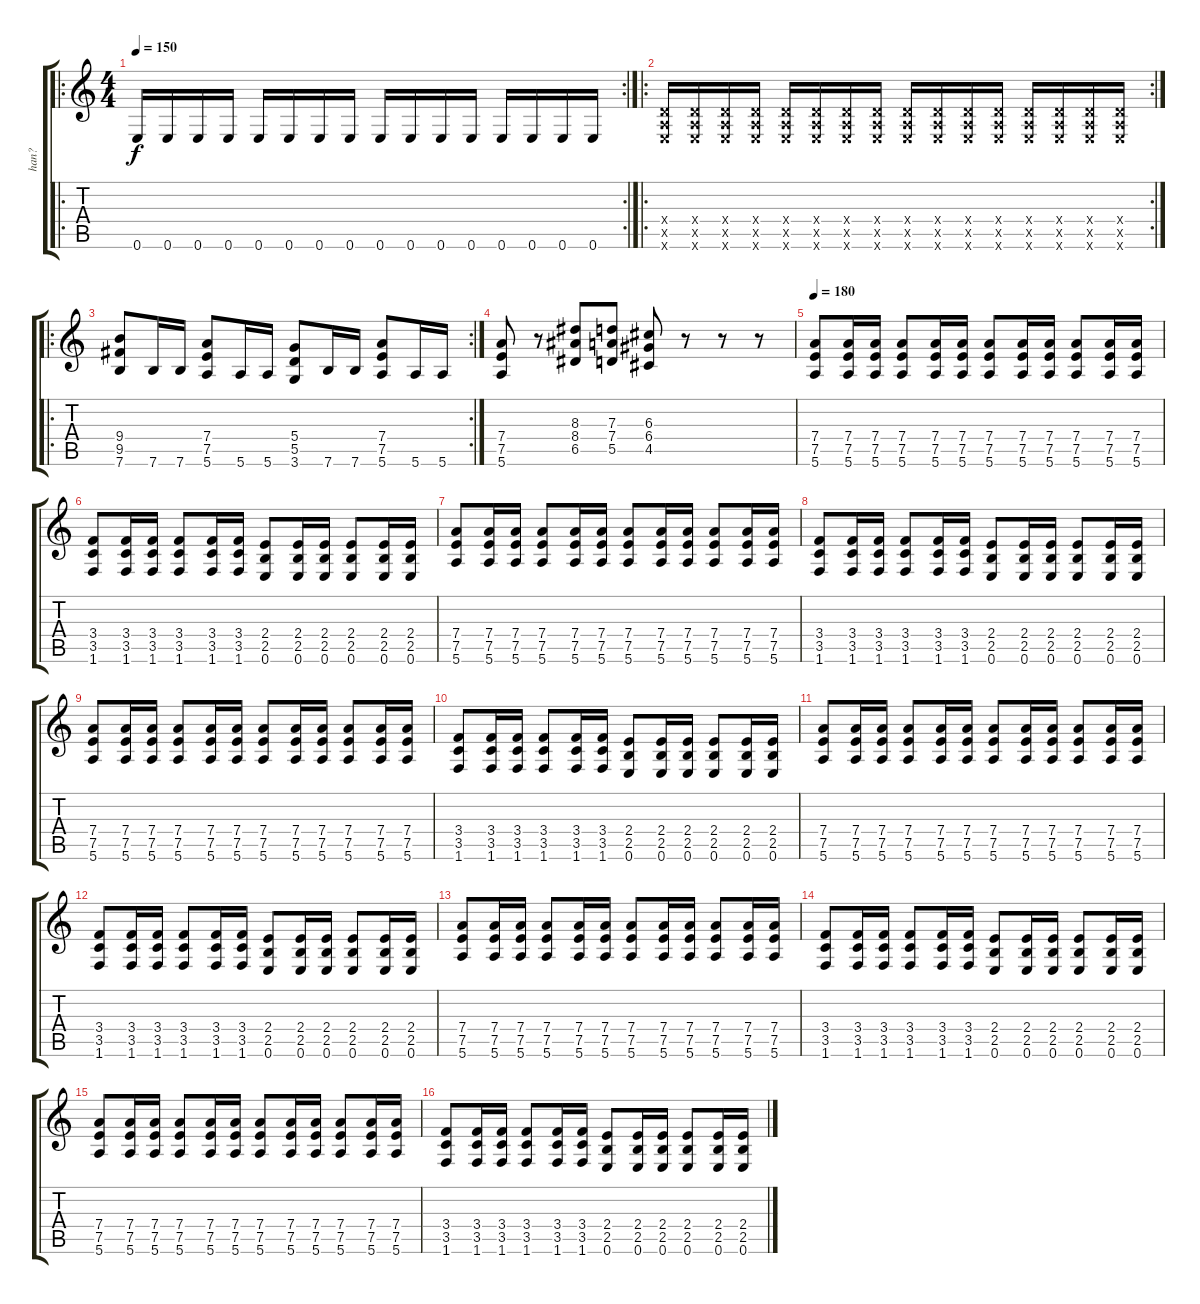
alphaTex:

\track ("han?" "han?") {instrument distortionguitar}
\staff {score tabs}
\tuning (E4 B3 G3 D3 A2 E2) {hide}
\ro
\rc 2
\ts (4 4)
\tempo 150
\clef g2
\ks c
0.6.16{dy f} 0.6.16 0.6.16 0.6.16 0.6.16 0.6.16 0.6.16 0.6.16 0.6.16 0.6.16 0.6.16 0.6.16 0.6.16 0.6.16 0.6.16 0.6.16 |
\ro
\rc 2
(0.4{x} 0.5{x} 0.6{x}).16 (0.4{x} 0.5{x} 0.6{x}).16 (0.4{x} 0.5{x} 0.6{x}).16 (0.4{x} 0.5{x} 0.6{x}).16 (0.4{x} 0.5{x} 0.6{x}).16 (0.4{x} 0.5{x} 0.6{x}).16 (0.4{x} 0.5{x} 0.6{x}).16 (0.4{x} 0.5{x} 0.6{x}).16 (0.4{x} 0.5{x} 0.6{x}).16 (0.4{x} 0.5{x} 0.6{x}).16 (0.4{x} 0.5{x} 0.6{x}).16 (0.4{x} 0.5{x} 0.6{x}).16 (0.4{x} 0.5{x} 0.6{x}).16 (0.4{x} 0.5{x} 0.6{x}).16 (0.4{x} 0.5{x} 0.6{x}).16 (0.4{x} 0.5{x} 0.6{x}).16 |
\ro
\rc 2
(9.4 9.5 7.6).8 7.6.16 7.6.16 (7.4 7.5 5.6).8 5.6.16 5.6.16 (5.4 5.5 3.6).8 7.6.16 7.6.16 (7.4 7.5 5.6).8 5.6.16 5.6.16 |
(7.4 7.5 5.6).8 r.8 (8.3 8.4 6.5).8 (7.3 7.4 5.5).8 (6.3 6.4 4.5).8 r.8 r.8 r.8 |
\tempo 180
(7.4 7.5 5.6).8 (7.4 7.5 5.6).16 (7.4 7.5 5.6).16 (7.4 7.5 5.6).8 (7.4 7.5 5.6).16 (7.4 7.5 5.6).16 (7.4 7.5 5.6).8 (7.4 7.5 5.6).16 (7.4 7.5 5.6).16 (7.4 7.5 5.6).8 (7.4 7.5 5.6).16 (7.4 7.5 5.6).16 |
(3.4 3.5 1.6).8 (3.4 3.5 1.6).16 (3.4 3.5 1.6).16 (3.4 3.5 1.6).8 (3.4 3.5 1.6).16 (3.4 3.5 1.6).16 (2.4 2.5 0.6).8 (2.4 2.5 0.6).16 (2.4 2.5 0.6).16 (2.4 2.5 0.6).8 (2.4 2.5 0.6).16 (2.4 2.5 0.6).16 |
(7.4 7.5 5.6).8 (7.4 7.5 5.6).16 (7.4 7.5 5.6).16 (7.4 7.5 5.6).8 (7.4 7.5 5.6).16 (7.4 7.5 5.6).16 (7.4 7.5 5.6).8 (7.4 7.5 5.6).16 (7.4 7.5 5.6).16 (7.4 7.5 5.6).8 (7.4 7.5 5.6).16 (7.4 7.5 5.6).16 |
(3.4 3.5 1.6).8 (3.4 3.5 1.6).16 (3.4 3.5 1.6).16 (3.4 3.5 1.6).8 (3.4 3.5 1.6).16 (3.4 3.5 1.6).16 (2.4 2.5 0.6).8 (2.4 2.5 0.6).16 (2.4 2.5 0.6).16 (2.4 2.5 0.6).8 (2.4 2.5 0.6).16 (2.4 2.5 0.6).16 |
(7.4 7.5 5.6).8 (7.4 7.5 5.6).16 (7.4 7.5 5.6).16 (7.4 7.5 5.6).8 (7.4 7.5 5.6).16 (7.4 7.5 5.6).16 (7.4 7.5 5.6).8 (7.4 7.5 5.6).16 (7.4 7.5 5.6).16 (7.4 7.5 5.6).8 (7.4 7.5 5.6).16 (7.4 7.5 5.6).16 |
(3.4 3.5 1.6).8 (3.4 3.5 1.6).16 (3.4 3.5 1.6).16 (3.4 3.5 1.6).8 (3.4 3.5 1.6).16 (3.4 3.5 1.6).16 (2.4 2.5 0.6).8 (2.4 2.5 0.6).16 (2.4 2.5 0.6).16 (2.4 2.5 0.6).8 (2.4 2.5 0.6).16 (2.4 2.5 0.6).16 |
(7.4 7.5 5.6).8 (7.4 7.5 5.6).16 (7.4 7.5 5.6).16 (7.4 7.5 5.6).8 (7.4 7.5 5.6).16 (7.4 7.5 5.6).16 (7.4 7.5 5.6).8 (7.4 7.5 5.6).16 (7.4 7.5 5.6).16 (7.4 7.5 5.6).8 (7.4 7.5 5.6).16 (7.4 7.5 5.6).16 |
(3.4 3.5 1.6).8 (3.4 3.5 1.6).16 (3.4 3.5 1.6).16 (3.4 3.5 1.6).8 (3.4 3.5 1.6).16 (3.4 3.5 1.6).16 (2.4 2.5 0.6).8 (2.4 2.5 0.6).16 (2.4 2.5 0.6).16 (2.4 2.5 0.6).8 (2.4 2.5 0.6).16 (2.4 2.5 0.6).16 |
(7.4 7.5 5.6).8 (7.4 7.5 5.6).16 (7.4 7.5 5.6).16 (7.4 7.5 5.6).8 (7.4 7.5 5.6).16 (7.4 7.5 5.6).16 (7.4 7.5 5.6).8 (7.4 7.5 5.6).16 (7.4 7.5 5.6).16 (7.4 7.5 5.6).8 (7.4 7.5 5.6).16 (7.4 7.5 5.6).16 |
(3.4 3.5 1.6).8 (3.4 3.5 1.6).16 (3.4 3.5 1.6).16 (3.4 3.5 1.6).8 (3.4 3.5 1.6).16 (3.4 3.5 1.6).16 (2.4 2.5 0.6).8 (2.4 2.5 0.6).16 (2.4 2.5 0.6).16 (2.4 2.5 0.6).8 (2.4 2.5 0.6).16 (2.4 2.5 0.6).16 |
(7.4 7.5 5.6).8 (7.4 7.5 5.6).16 (7.4 7.5 5.6).16 (7.4 7.5 5.6).8 (7.4 7.5 5.6).16 (7.4 7.5 5.6).16 (7.4 7.5 5.6).8 (7.4 7.5 5.6).16 (7.4 7.5 5.6).16 (7.4 7.5 5.6).8 (7.4 7.5 5.6).16 (7.4 7.5 5.6).16 |
(3.4 3.5 1.6).8 (3.4 3.5 1.6).16 (3.4 3.5 1.6).16 (3.4 3.5 1.6).8 (3.4 3.5 1.6).16 (3.4 3.5 1.6).16 (2.4 2.5 0.6).8 (2.4 2.5 0.6).16 (2.4 2.5 0.6).16 (2.4 2.5 0.6).8 (2.4 2.5 0.6).16 (2.4 2.5 0.6).16
